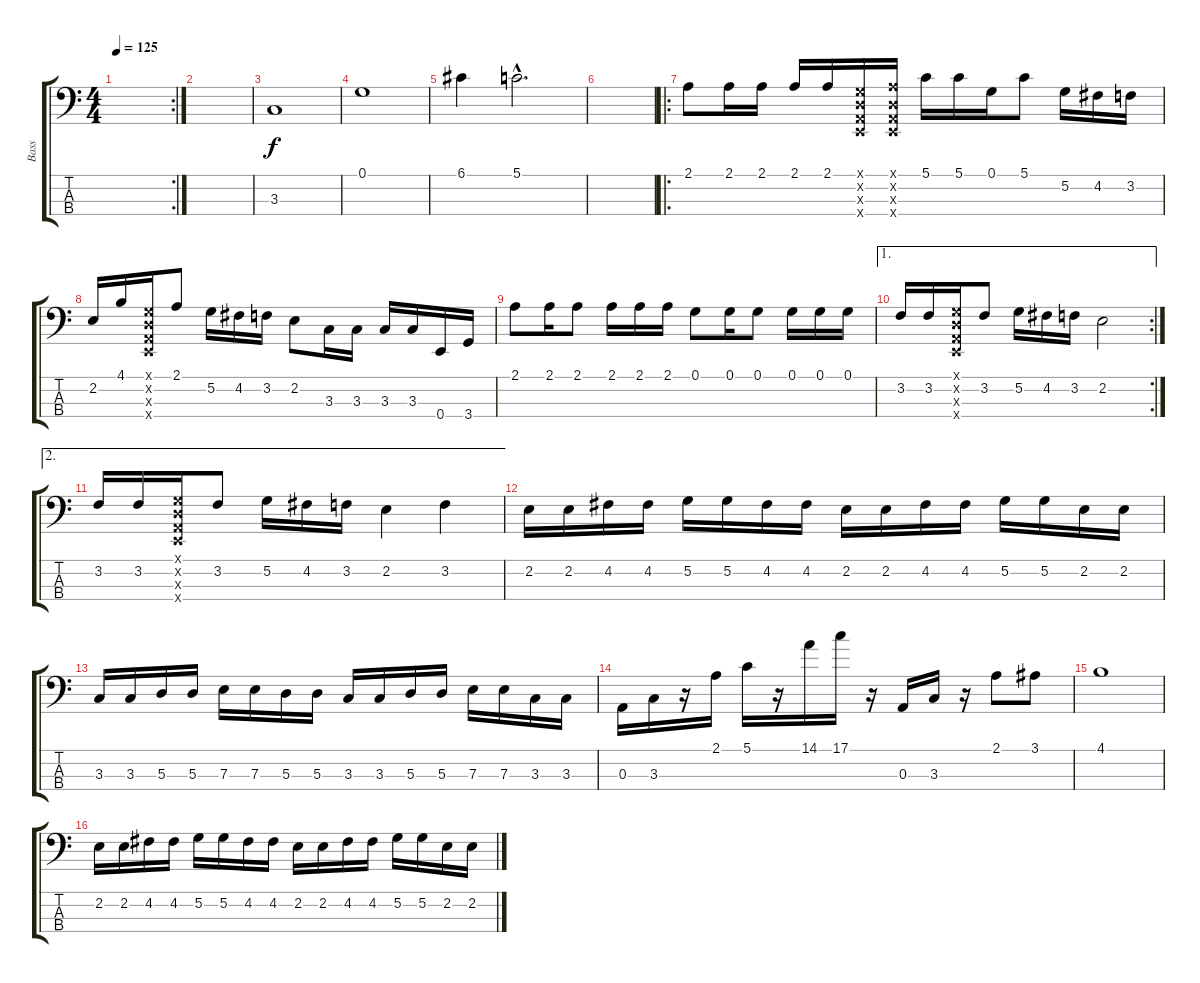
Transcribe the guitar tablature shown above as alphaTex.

\track ("Bass" "Bass") {instrument electricbassfinger}
\staff {score tabs}
\tuning (G2 D2 A1 E1) {hide}
\rc 2
\ts (4 4)
\tempo 125
\clef f4
\ks c
|
|
3.3.1 |
0.1.1 |
6.1.4 5.1{hac}.2{d} |
|
\ro
2.1.8 2.1.16 2.1.16 2.1.16 2.1.16 (0.1{x} 0.2{x} 0.3{x} 0.4{x}).16 (2.1{x} 0.2{x} 0.3{x} 0.4{x}).16 5.1.16 5.1.16 0.1.16 5.1.8 5.2.16 4.2.16 3.2.16 |
2.2.16 4.1.16 (0.1{x} 0.2{x} 0.3{x} 0.4{x}).16 2.1.8 5.2.16 4.2.16 3.2.16 2.2.8 3.3.16 3.3.16 3.3.16 3.3.16 0.4.16 3.4.16 |
2.1.8 2.1.16 2.1.8 2.1.16 2.1.16 2.1.16 0.1.8 0.1.16 0.1.8 0.1.16 0.1.16 0.1.16 |
\ae 1
\rc 2
3.2.16 3.2.16 (0.1{x} 0.2{x} 0.3{x} 0.4{x}).16 3.2.8 5.2.16 4.2.16 3.2.16 2.2.2 |
\ae 2
3.2.16 3.2.16 (0.1{x} 0.2{x} 0.3{x} 0.4{x}).16 3.2.8 5.2.16 4.2.16 3.2.16 2.2.4 3.2.4 |
2.2.16 2.2.16 4.2.16 4.2.16 5.2.16 5.2.16 4.2.16 4.2.16 2.2.16 2.2.16 4.2.16 4.2.16 5.2.16 5.2.16 2.2.16 2.2.16 |
3.3.16 3.3.16 5.3.16 5.3.16 7.3.16 7.3.16 5.3.16 5.3.16 3.3.16 3.3.16 5.3.16 5.3.16 7.3.16 7.3.16 3.3.16 3.3.16 |
0.3.16 3.3.16 r.16 2.1.16 5.1.16 r.16 14.1.16 17.1.16 r.16 0.3.16 3.3.16 r.16 2.1.8 3.1.8 |
4.1.1 |
2.2.16 2.2.16 4.2.16 4.2.16 5.2.16 5.2.16 4.2.16 4.2.16 2.2.16 2.2.16 4.2.16 4.2.16 5.2.16 5.2.16 2.2.16 2.2.16
